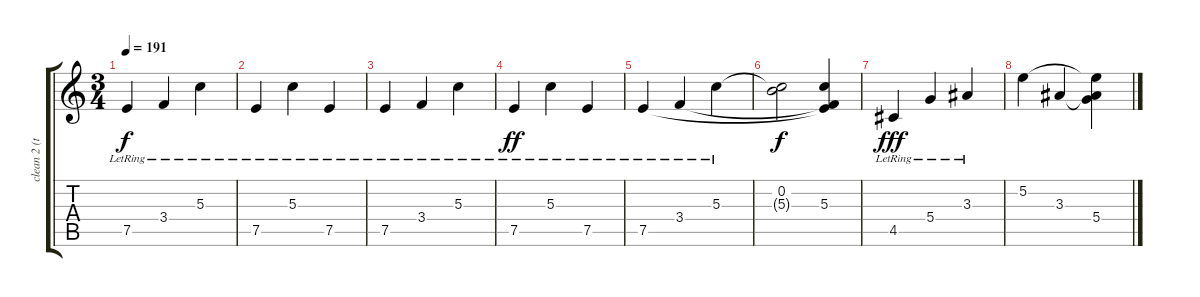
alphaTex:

\track ("clean 2 (tymon)" "clean 2 (t") {instrument electricguitarjazz}
\staff {score tabs}
\tuning (E4 B3 G3 D3 A2 E2) {hide}
\ts (3 4)
\tempo 191
\clef g2
\ks c
7.5{lr}.4{dy f} 3.4{lr}.4 5.3{lr}.4 |
7.5{lr}.4 5.3{lr}.4 7.5{lr}.4 |
7.5{lr}.4 3.4{lr}.4 5.3{lr}.4 |
7.5{lr}.4{dy ff} 5.3{lr}.4 7.5{lr}.4 |
7.5{lr}.4 3.4{lr}.4 5.3{lr}.4 |
(0.2 5.3{t}).2{dy f} (5.3 3.4{t} 7.5{t}).4 |
4.5{lr}.4{dy fff} 5.4{lr}.4 3.3{lr}.4 |
5.2.4 3.3.4 (5.2{t} 3.3{t} 5.4).4
